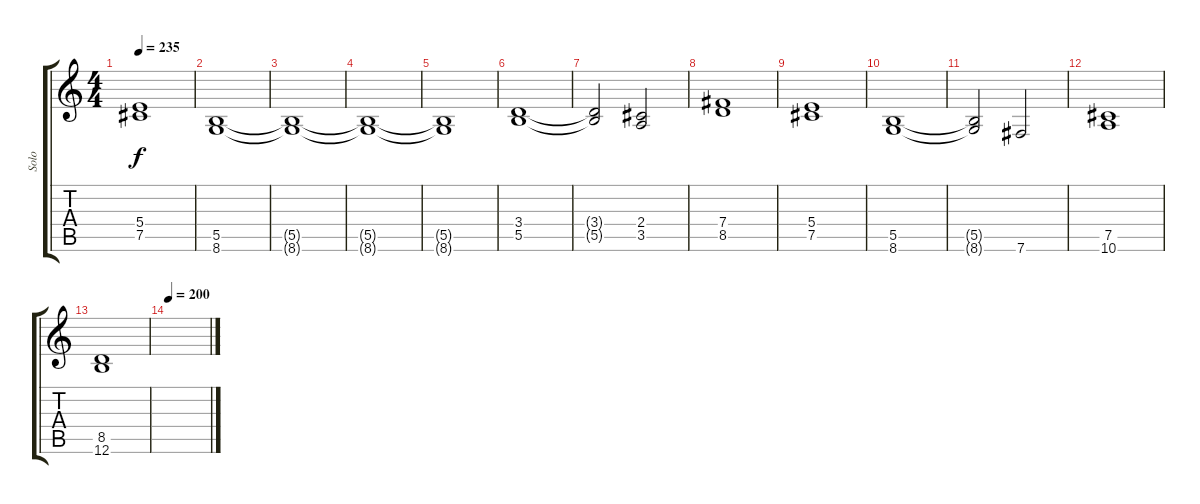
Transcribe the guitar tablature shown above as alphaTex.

\track ("Solo" "Solo") {instrument distortionguitar}
\staff {score tabs}
\tuning (Db4 Ab3 E3 B2 Gb2 B1) {hide}
\ts (4 4)
\tempo 235
\clef g2
\ks c
(5.4 7.5).1{dy f} |
(5.5 8.6).1 |
(5.5{t} 8.6{t}).1 |
(5.5{t} 8.6{t}).1 |
(5.5{t} 8.6{t}).1 |
(3.4 5.5).1 |
(3.4{t} 5.5{t}).2 (2.4 3.5).2 |
(7.4 8.5).1 |
(5.4 7.5).1 |
(5.5 8.6).1 |
(5.5{t} 8.6{t}).2 7.6.2 |
(7.5 10.6).1 |
(8.5 12.6).1 |
\tempo 200
